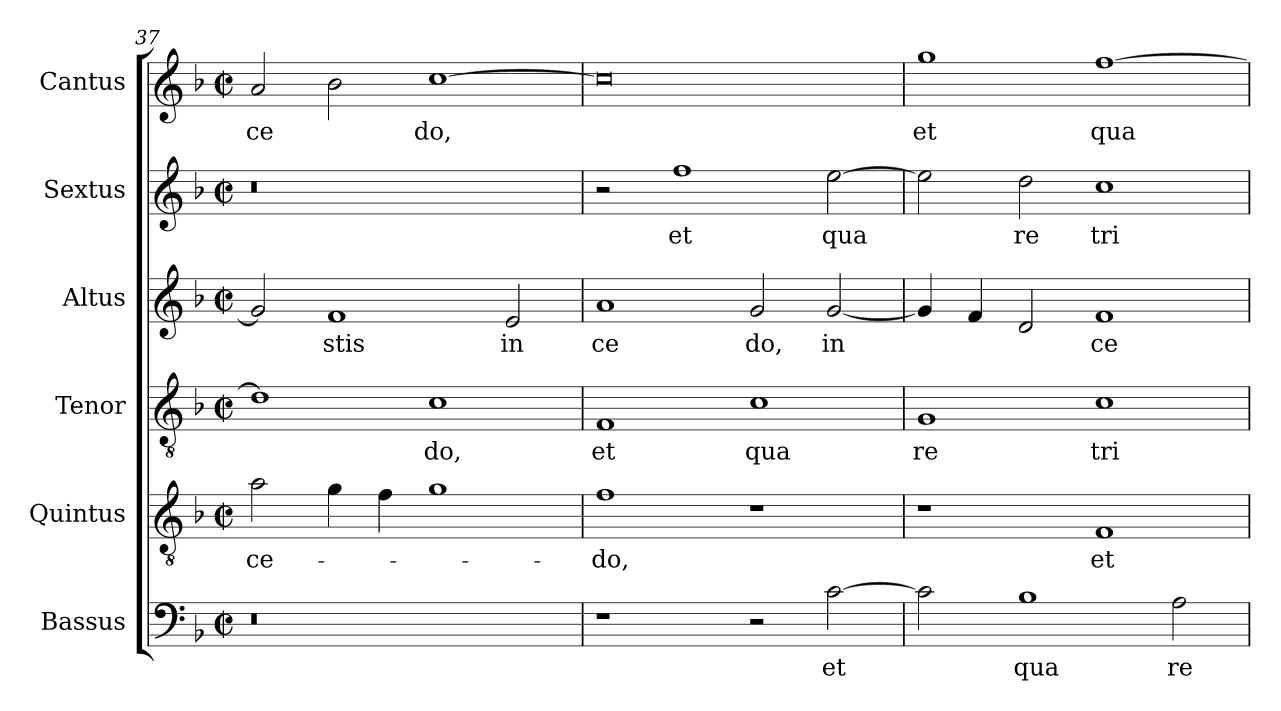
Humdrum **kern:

**kern	**text	**kern	**text	**kern	**text	**kern	**text	**kern	**text	**kern	**text
*part6	*part6	*part5	*part5	*part4	*part4	*part3	*part3	*part2	*part2	*part1	*part1
*staff6	*staff6	*staff5	*staff5	*staff4	*staff4	*staff3	*staff3	*staff2	*staff2	*staff1	*staff1
*I"Bassus	*	*I"Quintus	*	*I"Tenor	*	*I"Altus	*	*I"Sextus	*	*I"Cantus	*
*clefF4	*	*clefGv2	*	*clefGv2	*	*clefG2	*	*clefG2	*	*clefG2	*
*k[b-]	*	*k[b-]	*	*k[b-]	*	*k[b-]	*	*k[b-]	*	*k[b-]	*
*F:	*	*F:	*	*F:	*	*F:	*	*F:	*	*F:	*
*M2/2	*	*M2/2	*	*M2/2	*	*M2/2	*	*M2/2	*	*M2/2	*
*met(c|)	*	*met(c|)	*	*met(c|)	*	*met(c|)	*	*met(c|)	*	*met(c|)	*
=37	=37	=37	=37	=37	=37	=37	=37	=37	=37	=37	=37
!	!	!	!LO:LY:b:cj	!	!	!	!	!	!	!	!LO:LY:b:cj
0r	.	2a\	-ce-	1d]	.	2g/]	.	0r	.	2a/	ce
!	!	!	!	!	!	!	!LO:LY:b:cj	!	!	!	!
.	.	4g\	.	.	.	1f	stis	.	.	2b-\	.
.	.	4f\	.	.	.	.	.	.	.	.	.
!	!	!	!	!	!LO:LY:b:cj	!	!	!	!	!	!LO:LY:b:cj
.	.	1g	.	1c	do,	.	.	.	.	[>1cc	do,
!	!	!	!	!	!	!	!LO:LY:b:cj	!	!	!	!
.	.	.	.	.	.	2e/	in	.	.	.	.
=38	=38	=38	=38	=38	=38	=38	=38	=38	=38	=38	=38
!	!	!	!LO:LY:b:cj	!	!LO:LY:b:cj	!	!LO:LY:b:cj	!	!	!	!
1r	.	1f	-do,	1F	et	1a	ce	2r	.	0cc]	.
!	!	!	!	!	!	!	!	!	!LO:LY:b:cj	!	!
.	.	.	.	.	.	.	.	1ff	et	.	.
!	!	!	!	!	!LO:LY:b:cj	!	!LO:LY:b:cj	!	!	!	!
2r	.	1r	.	1c	qua	2g/	do,	.	.	.	.
!	!LO:LY:b:cj	!	!	!	!	!	!LO:LY:b:cj	!	!LO:LY:b	!	!
[>2c\	et	.	.	.	.	[<2g/	in	[>2ee\	qua	.	.
=39	=39	=39	=39	=39	=39	=39	=39	=39	=39	=39	=39
!	!	!	!	!	!LO:LY:b:cj	!	!	!	!	!	!LO:LY:b:cj
2c\]	.	1r	.	1G	re	4g/]	.	2ee\]	.	1gg	et
.	.	.	.	.	.	4f/	.	.	.	.	.
!	!LO:LY:b:cj	!	!	!	!	!	!	!	!LO:LY:b:cj	!	!
1B-	qua	.	.	.	.	2d/	.	2dd\	re	.	.
!	!	!	!LO:LY:b:cj	!	!LO:LY:b:cj	!	!LO:LY:b:cj	!	!LO:LY:b:cj	!	!LO:LY:b
.	.	1F	et	1c	tri	1f	ce	1cc	tri	[>1ff	qua
!	!LO:LY:b:cj	!	!	!	!	!	!	!	!	!	!
2A\	re	.	.	.	.	.	.	.	.	.	.
=	=	=	=	=	=	=	=	=	=	=	=
*-	*-	*-	*-	*-	*-	*-	*-	*-	*-	*-	*-
